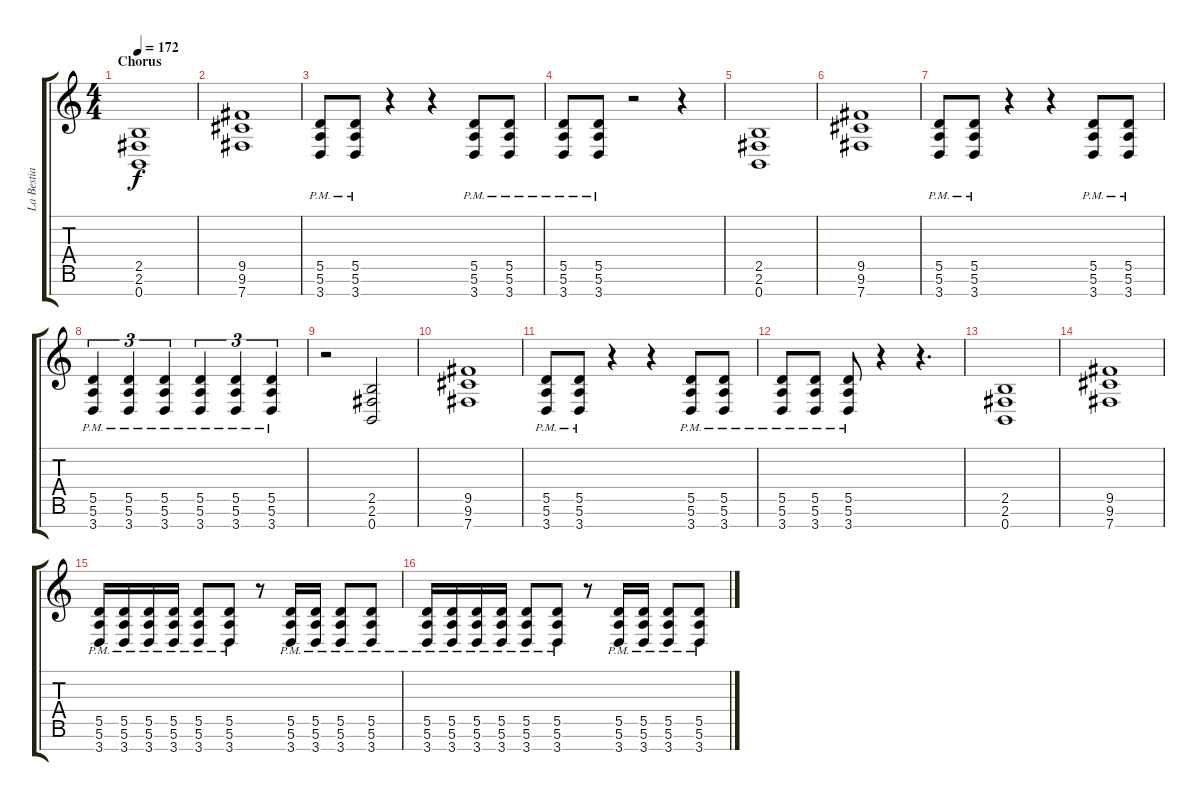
\track ("La Bestia Assatanata (Guitar Effect)" "La Bestia ") {instrument distortionguitar}
\staff {score tabs}
\tuning (E4 B3 G3 D3 A2 E2 B1) {hide}
\ts (4 4)
\section ("" "Chorus")
\tempo 172
\clef g2
\ks c
(2.5 2.6 0.7).1{dy f} |
(9.5 9.6 7.7).1 |
(5.5{pm} 5.6{pm} 3.7{pm}).8 (5.5{pm} 5.6{pm} 3.7{pm}).8 r.4 r.4 (5.5{pm} 5.6{pm} 3.7{pm}).8 (5.5{pm} 5.6{pm} 3.7{pm}).8 |
(5.5{pm} 5.6{pm} 3.7{pm}).8 (5.5{pm} 5.6{pm} 3.7{pm}).8 r.2 r.4 |
(2.5 2.6 0.7).1 |
(9.5 9.6 7.7).1 |
(5.5{pm} 5.6{pm} 3.7{pm}).8 (5.5{pm} 5.6{pm} 3.7{pm}).8 r.4 r.4 (5.5{pm} 5.6{pm} 3.7{pm}).8 (5.5{pm} 5.6{pm} 3.7{pm}).8 |
(5.5{pm} 5.6{pm} 3.7{pm}).4{tu (3 2)} (5.5{pm} 5.6{pm} 3.7{pm}).4{tu (3 2)} (5.5{pm} 5.6{pm} 3.7{pm}).4{tu (3 2)} (5.5{pm} 5.6{pm} 3.7{pm}).4{tu (3 2)} (5.5{pm} 5.6{pm} 3.7{pm}).4{tu (3 2)} (5.5{pm} 5.6{pm} 3.7{pm}).4{tu (3 2)} |
r.2 (2.5 2.6 0.7).2 |
(9.5 9.6 7.7).1 |
(5.5{pm} 5.6{pm} 3.7{pm}).8 (5.5{pm} 5.6{pm} 3.7{pm}).8 r.4 r.4 (5.5{pm} 5.6{pm} 3.7{pm}).8 (5.5{pm} 5.6{pm} 3.7{pm}).8 |
(5.5{pm} 5.6{pm} 3.7{pm}).8 (5.5{pm} 5.6{pm} 3.7{pm}).8 (5.5{pm} 5.6{pm} 3.7{pm}).8 r.4 r.4{d} |
(2.5 2.6 0.7).1 |
(9.5 9.6 7.7).1 |
(5.5{pm} 5.6{pm} 3.7{pm}).16 (5.5{pm} 5.6{pm} 3.7{pm}).16 (5.5{pm} 5.6{pm} 3.7{pm}).16 (5.5{pm} 5.6{pm} 3.7{pm}).16 (5.5{pm} 5.6{pm} 3.7{pm}).8 (5.5{pm} 5.6{pm} 3.7{pm}).8 r.8 (5.5{pm} 5.6{pm} 3.7{pm}).16 (5.5{pm} 5.6{pm} 3.7{pm}).16 (5.5{pm} 5.6{pm} 3.7{pm}).8 (5.5{pm} 5.6{pm} 3.7{pm}).8 |
(5.5{pm} 5.6{pm} 3.7{pm}).16 (5.5{pm} 5.6{pm} 3.7{pm}).16 (5.5{pm} 5.6{pm} 3.7{pm}).16 (5.5{pm} 5.6{pm} 3.7{pm}).16 (5.5{pm} 5.6{pm} 3.7{pm}).8 (5.5{pm} 5.6{pm} 3.7{pm}).8 r.8 (5.5{pm} 5.6{pm} 3.7{pm}).16 (5.5{pm} 5.6{pm} 3.7{pm}).16 (5.5{pm} 5.6{pm} 3.7{pm}).8 (5.5{pm} 5.6{pm} 3.7{pm}).8
